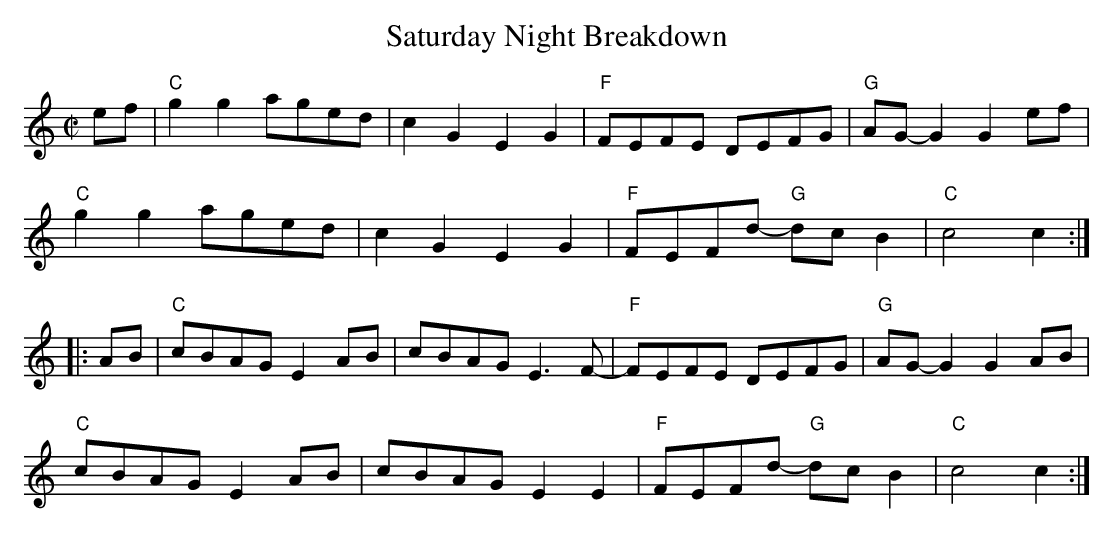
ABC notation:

X:1
T:Saturday Night Breakdown
M:C|
K:C
ef|"C"g2g2 aged|c2G2 E2G2|"F"FEFE DEFG|"G"AG-G2 G2ef|
"C"g2g2 aged|c2G2 E2G2|"F"FEFd- "G"dcB2|"C"c4c2:|
|:AB|"C"cBAG E2AB|cBAG E3F-|"F"FEFE DEFG|"G"AG-G2 G2AB|
"C"cBAG E2AB|cBAG E2E2|"F"FEFd- "G"dcB2|"C"c4c2:|
